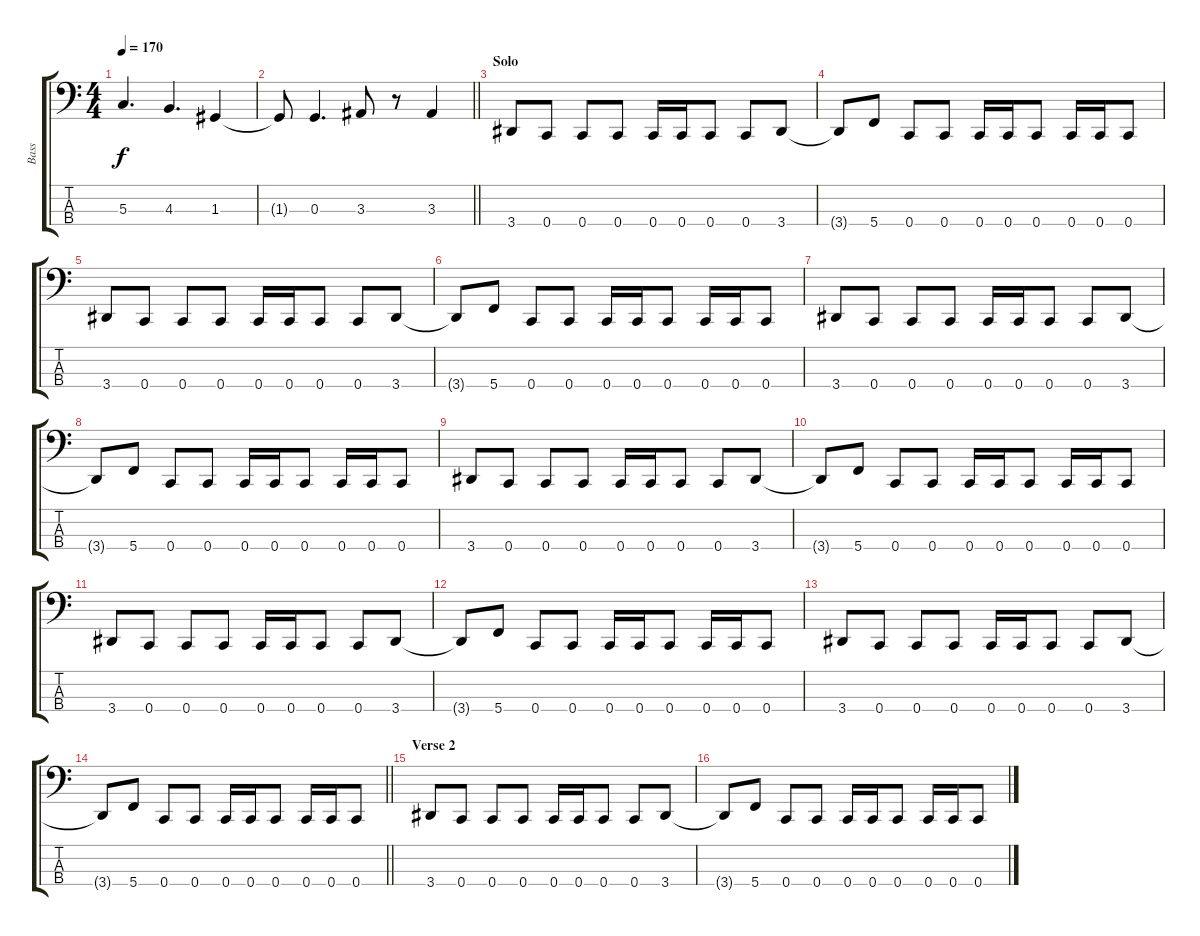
\track ("Bass" "Bass") {instrument electricbasspick}
\staff {score tabs}
\tuning (F2 C2 G1 C1) {hide}
\ts (4 4)
\tempo 170
\clef f4
\ks c
5.3.4{d dy f} 4.3.4{d} 1.3.4 |
\barLineRight lightlight
1.3{t}.8 0.3.4{d} 3.3.8 r.8 3.3.4 |
\section ("" "Solo")
3.4.8 0.4.8 0.4.8 0.4.8 0.4.16 0.4.16 0.4.8 0.4.8 3.4.8 |
3.4{t}.8 5.4.8 0.4.8 0.4.8 0.4.16 0.4.16 0.4.8 0.4.16 0.4.16 0.4.8 |
3.4.8 0.4.8 0.4.8 0.4.8 0.4.16 0.4.16 0.4.8 0.4.8 3.4.8 |
3.4{t}.8 5.4.8 0.4.8 0.4.8 0.4.16 0.4.16 0.4.8 0.4.16 0.4.16 0.4.8 |
3.4.8 0.4.8 0.4.8 0.4.8 0.4.16 0.4.16 0.4.8 0.4.8 3.4.8 |
3.4{t}.8 5.4.8 0.4.8 0.4.8 0.4.16 0.4.16 0.4.8 0.4.16 0.4.16 0.4.8 |
3.4.8 0.4.8 0.4.8 0.4.8 0.4.16 0.4.16 0.4.8 0.4.8 3.4.8 |
3.4{t}.8 5.4.8 0.4.8 0.4.8 0.4.16 0.4.16 0.4.8 0.4.16 0.4.16 0.4.8 |
3.4.8 0.4.8 0.4.8 0.4.8 0.4.16 0.4.16 0.4.8 0.4.8 3.4.8 |
3.4{t}.8 5.4.8 0.4.8 0.4.8 0.4.16 0.4.16 0.4.8 0.4.16 0.4.16 0.4.8 |
3.4.8 0.4.8 0.4.8 0.4.8 0.4.16 0.4.16 0.4.8 0.4.8 3.4.8 |
\barLineRight lightlight
3.4{t}.8 5.4.8 0.4.8 0.4.8 0.4.16 0.4.16 0.4.8 0.4.16 0.4.16 0.4.8 |
\section ("" "Verse 2")
3.4.8 0.4.8 0.4.8 0.4.8 0.4.16 0.4.16 0.4.8 0.4.8 3.4.8 |
3.4{t}.8 5.4.8 0.4.8 0.4.8 0.4.16 0.4.16 0.4.8 0.4.16 0.4.16 0.4.8
